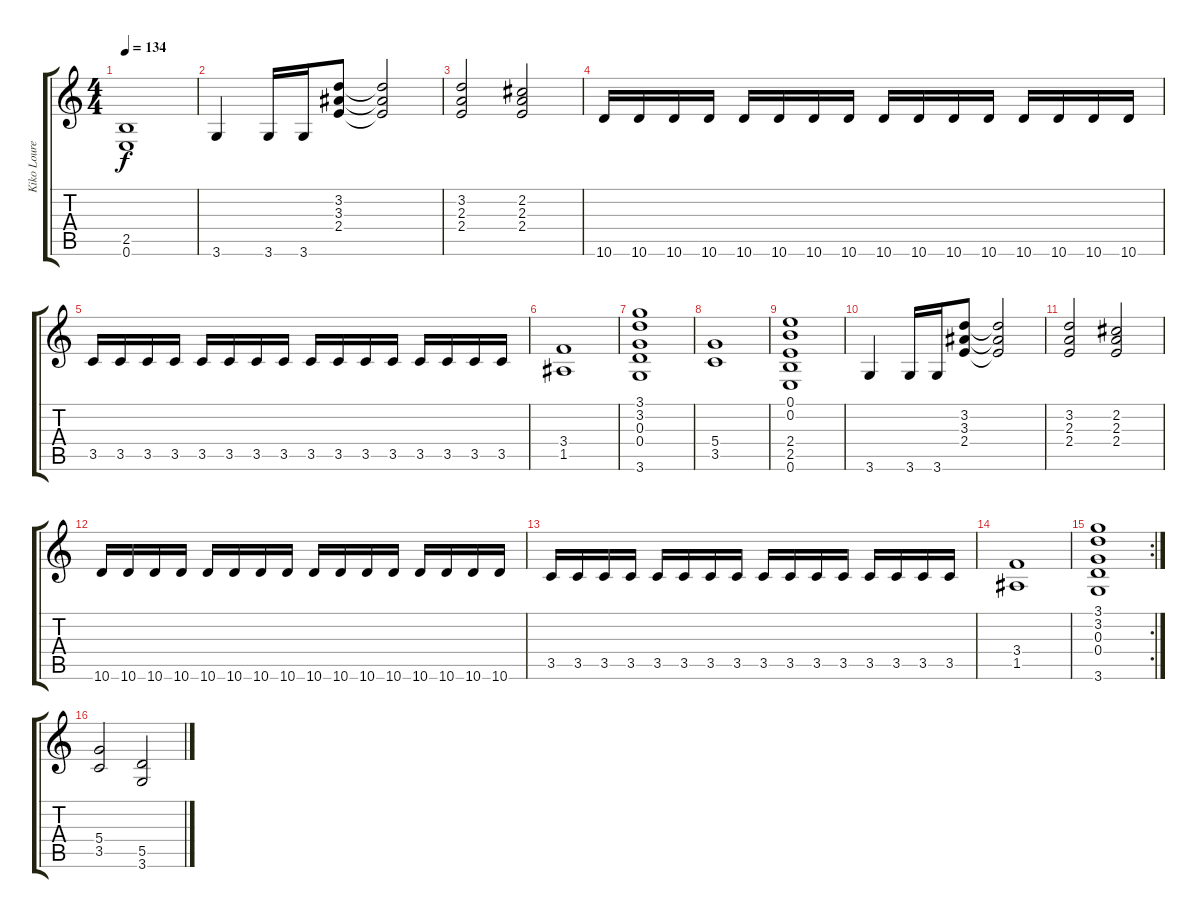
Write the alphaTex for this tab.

\track ("Kiko Loureiro" "Kiko Loure") {instrument distortionguitar}
\staff {score tabs}
\tuning (E4 B3 G3 D3 A2 E2) {hide}
\ts (4 4)
\tempo 134
\clef g2
\ks c
(2.5 0.6).1{dy f} |
3.6.4 3.6.16 3.6.16 (3.2 3.3 2.4).8 (3.2{t} 3.3{t} 2.4{t}).2 |
(3.2 2.3 2.4).2 (2.2 2.3 2.4).2 |
10.6.16 10.6.16 10.6.16 10.6.16 10.6.16 10.6.16 10.6.16 10.6.16 10.6.16 10.6.16 10.6.16 10.6.16 10.6.16 10.6.16 10.6.16 10.6.16 |
3.5.16 3.5.16 3.5.16 3.5.16 3.5.16 3.5.16 3.5.16 3.5.16 3.5.16 3.5.16 3.5.16 3.5.16 3.5.16 3.5.16 3.5.16 3.5.16 |
(3.4 1.5).1 |
(3.1 3.2 0.3 0.4 3.6).1 |
(5.4 3.5).1 |
(0.1 0.2 2.4 2.5 0.6).1 |
3.6.4 3.6.16 3.6.16 (3.2 3.3 2.4).8 (3.2{t} 3.3{t} 2.4{t}).2 |
(3.2 2.3 2.4).2 (2.2 2.3 2.4).2 |
10.6.16 10.6.16 10.6.16 10.6.16 10.6.16 10.6.16 10.6.16 10.6.16 10.6.16 10.6.16 10.6.16 10.6.16 10.6.16 10.6.16 10.6.16 10.6.16 |
3.5.16 3.5.16 3.5.16 3.5.16 3.5.16 3.5.16 3.5.16 3.5.16 3.5.16 3.5.16 3.5.16 3.5.16 3.5.16 3.5.16 3.5.16 3.5.16 |
(3.4 1.5).1 |
\rc 2
(3.1 3.2 0.3 0.4 3.6).1 |
(5.4 3.5).2 (5.5 3.6).2
